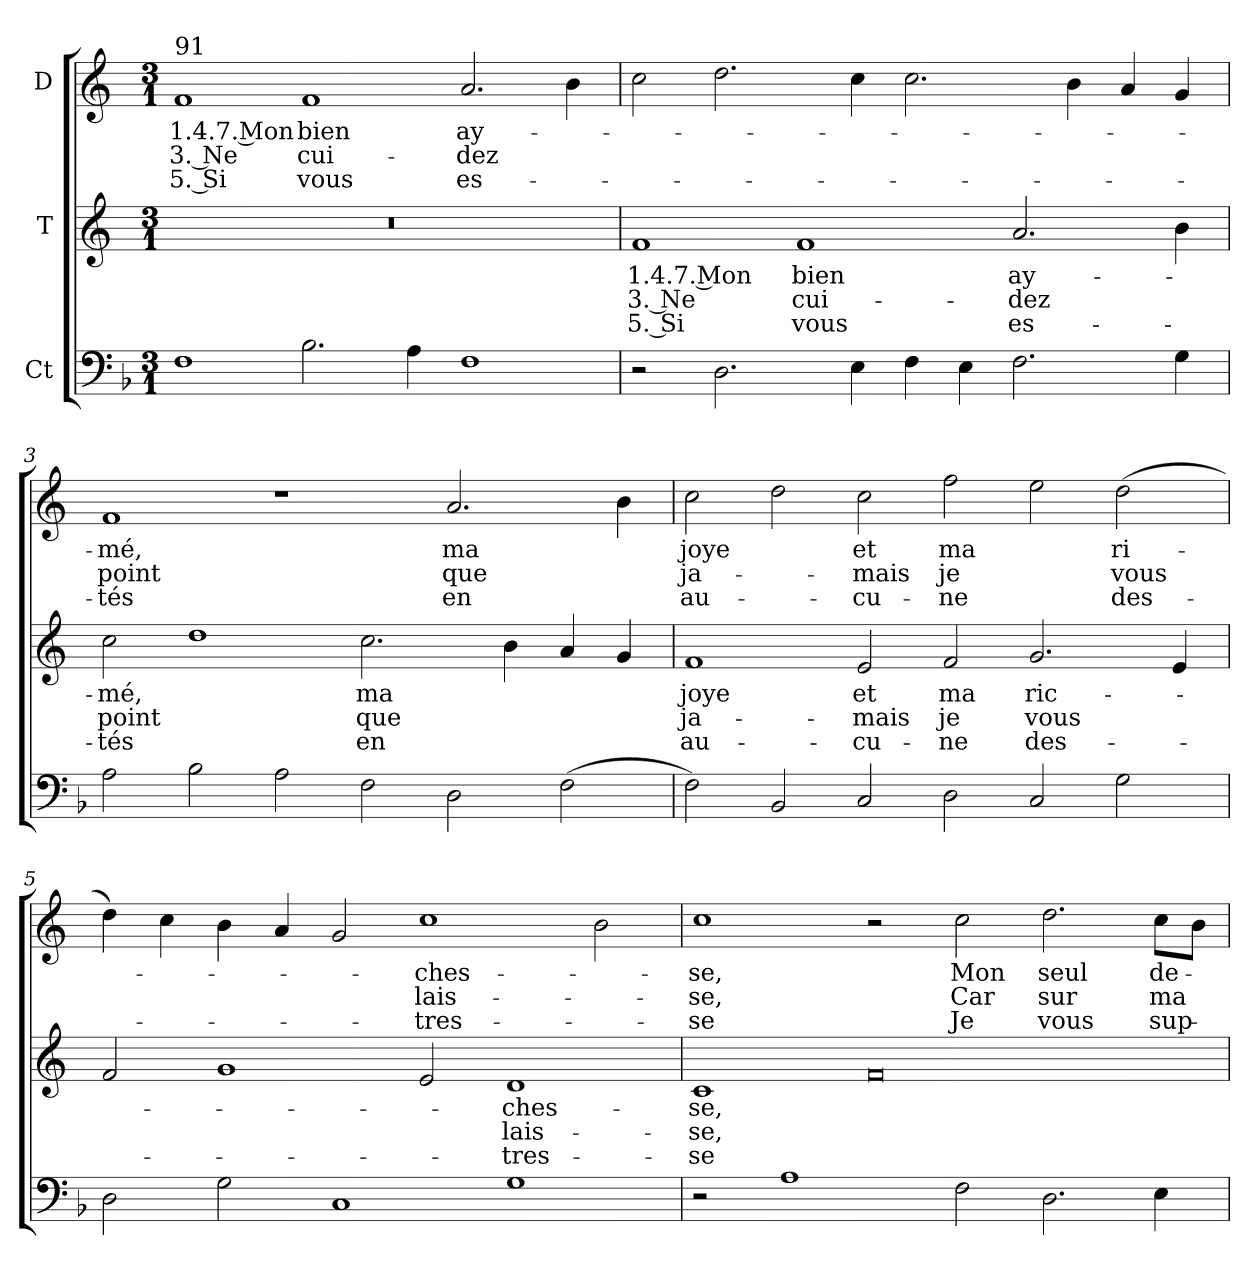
**kern	**kern	**text	**text	**text	**kern	**text	**text	**text
*part3	*part2	*part2	*part2	*part2	*part1	*part1	*part1	*part1
*staff3	*staff2	*staff2	*staff2	*staff2	*staff1	*staff1	*staff1	*staff1
*I"Ct	*I"T	*	*	*	*I"D	*	*	*
!!LO:PB:g=z
*clefF4	*clefG2	*	*	*	*clefG2	*	*	*
*k[b-]	*k[]	*	*	*	*k[]	*	*	*
*F:	*C:	*	*	*	*C:	*	*	*
*M3/1	*M3/1	*	*	*	*M3/1	*	*	*
=1	=1	=1	=1	=1	=1	=1	=1	=1
!	!	!	!	!	!LO:TX:a:t=91	!	!	!
!	!	!	!	!	!	!LO:LY:b:color=#000000	!LO:LY:b:color=#000000	!LO:LY:b:color=#000000
1Fi\	0.r	.	.	.	1fi/	1.4.7. Mon	3. Ne	5. Si
!	!	!	!	!	!	!LO:LY:b:color=#000000	!LO:LY:b:color=#000000	!LO:LY:b:color=#000000
2.B-i\	.	.	.	.	1fi/	bien	cui-	vous
4Ai\	.	.	.	.	.	.	.	.
!	!	!	!	!	!	!LO:LY:b:color=#000000	!LO:LY:b:color=#000000	!LO:LY:b:color=#000000
1Fi\	.	.	.	.	2.ai/	ay-	-dez	es-
.	.	.	.	.	4bi\	.	.	.
=2	=2	=2	=2	=2	=2	=2	=2	=2
!	!	!LO:LY:b:color=#000000	!LO:LY:b:color=#000000	!LO:LY:b:color=#000000	!	!	!	!
2r	1fi/	1.4.7. Mon	3. Ne	5. Si	2cci\	.	.	.
2.Di\	.	.	.	.	2.ddi\	.	.	.
!	!	!LO:LY:b:color=#000000	!LO:LY:b:color=#000000	!LO:LY:b:color=#000000	!	!	!	!
.	1fi/	bien	cui-	vous	.	.	.	.
4Ei\	.	.	.	.	4cci\	.	.	.
4Fi\	.	.	.	.	2.cci\	.	.	.
4Ei\	.	.	.	.	.	.	.	.
!	!	!LO:LY:b:color=#000000	!LO:LY:b:color=#000000	!LO:LY:b:color=#000000	!	!	!	!
2.Fi\	2.ai/	ay-	-dez	es-	.	.	.	.
.	.	.	.	.	4bi\	.	.	.
.	.	.	.	.	4ai/	.	.	.
4Gi\	4bi\	.	.	.	4gi/	.	.	.
=3	=3	=3	=3	=3	=3	=3	=3	=3
!	!	!LO:LY:b:color=#000000	!LO:LY:b:color=#000000	!LO:LY:b:color=#000000	!	!	!	!
!	!	!	!	!	!	!LO:LY:b:color=#000000	!LO:LY:b:color=#000000	!LO:LY:b:color=#000000
2Ai\	2cci\	-mé,	point	-tés	1fi/	-mé,	point	-tés
2B-i\	1ddi\	.	.	.	.	.	.	.
2Ai\	.	.	.	.	1r	.	.	.
!	!	!LO:LY:b:color=#000000	!LO:LY:b:color=#000000	!LO:LY:b:color=#000000	!	!	!	!
2Fi\	2.cci\	ma	que	en	.	.	.	.
!	!	!	!	!	!	!LO:LY:b:color=#000000	!LO:LY:b:color=#000000	!LO:LY:b:color=#000000
2Di\	.	.	.	.	2.ai/	ma	que	en
.	4bi\	.	.	.	.	.	.	.
(2Fi\	4ai/	.	.	.	.	.	.	.
.	4gi/	.	.	.	4bi\	.	.	.
!!LO:LB:g=z
=4	=4	=4	=4	=4	=4	=4	=4	=4
!	!	!LO:LY:b:color=#000000	!LO:LY:b:color=#000000	!LO:LY:b:color=#000000	!	!	!	!
!	!	!	!	!	!	!LO:LY:b:color=#000000	!LO:LY:b:color=#000000	!LO:LY:b:color=#000000
2Fi\)	1fi/	joye	ja-	au-	2cci\	joye	ja-	au-
2BB-i/	.	.	.	.	2ddi\	.	.	.
!	!	!LO:LY:b:color=#000000	!LO:LY:b:color=#000000	!LO:LY:b:color=#000000	!	!	!	!
!	!	!	!	!	!	!LO:LY:b:color=#000000	!LO:LY:b:color=#000000	!LO:LY:b:color=#000000
2Ci/	2ei/	et	-mais	-cu-	2cci\	et	-mais	-cu-
!	!	!LO:LY:b:color=#000000	!LO:LY:b:color=#000000	!LO:LY:b:color=#000000	!	!	!	!
!	!	!	!	!	!	!LO:LY:b:color=#000000	!LO:LY:b:color=#000000	!LO:LY:b:color=#000000
2Di\	2fi/	ma	je	-ne	2ffi\	ma	je	-ne
!	!	!LO:LY:b:color=#000000	!LO:LY:b:color=#000000	!LO:LY:b:color=#000000	!	!	!	!
2Ci/	2.gi/	ric-	vous	des-	2eei\	.	.	.
!	!	!	!	!	!	!LO:LY:b:color=#000000	!LO:LY:b:color=#000000	!LO:LY:b:color=#000000
2Gi\	.	.	.	.	(2ddi\	ri-	vous	des-
.	4ei/	.	.	.	.	.	.	.
=5	=5	=5	=5	=5	=5	=5	=5	=5
2Di\	2fi/	.	.	.	4ddi\)	.	.	.
.	.	.	.	.	4cci\	.	.	.
2Gi\	1gi/	.	.	.	4bi\	.	.	.
.	.	.	.	.	4ai/	.	.	.
1Ci/	.	.	.	.	2gi/	.	.	.
!	!	!	!	!	!	!LO:LY:b:color=#000000	!LO:LY:b:color=#000000	!LO:LY:b:color=#000000
.	2ei/	.	.	.	1cci\	ches-	lais-	-tres-
!	!	!LO:LY:b:color=#000000	!LO:LY:b:color=#000000	!LO:LY:b:color=#000000	!	!	!	!
1Gi\	1di/	-ches-	lais-	-tres-	.	.	.	.
.	.	.	.	.	2bi\	.	.	.
=6	=6	=6	=6	=6	=6	=6	=6	=6
!	!	!LO:LY:b:color=#000000	!LO:LY:b:color=#000000	!LO:LY:b:color=#000000	!	!	!	!
!	!	!	!	!	!	!LO:LY:b:color=#000000	!LO:LY:b:color=#000000	!LO:LY:b:color=#000000
2r	1ci/	-se,	-se,	-se	1cci\	-se,	-se,	-se
1Ai\	.	.	.	.	.	.	.	.
.	0fi/	.	.	.	2r	.	.	.
!	!	!	!	!	!	!LO:LY:b:color=#000000	!LO:LY:b:color=#000000	!LO:LY:b:color=#000000
2Fi\	.	.	.	.	2cci\	Mon	Car	Je
!	!	!	!	!	!	!LO:LY:b:color=#000000	!LO:LY:b:color=#000000	!LO:LY:b:color=#000000
2.Di\	.	.	.	.	2.ddi\	seul	sur	vous
!	!	!	!	!	!	!LO:LY:b:color=#000000	!LO:LY:b:color=#000000	!LO:LY:b:color=#000000
4Ei\	.	.	.	.	8cci\L	de-	ma	sup-
.	.	.	.	.	8bi\J	.	.	.
=	=	=	=	=	=	=	=	=
*-	*-	*-	*-	*-	*-	*-	*-	*-
